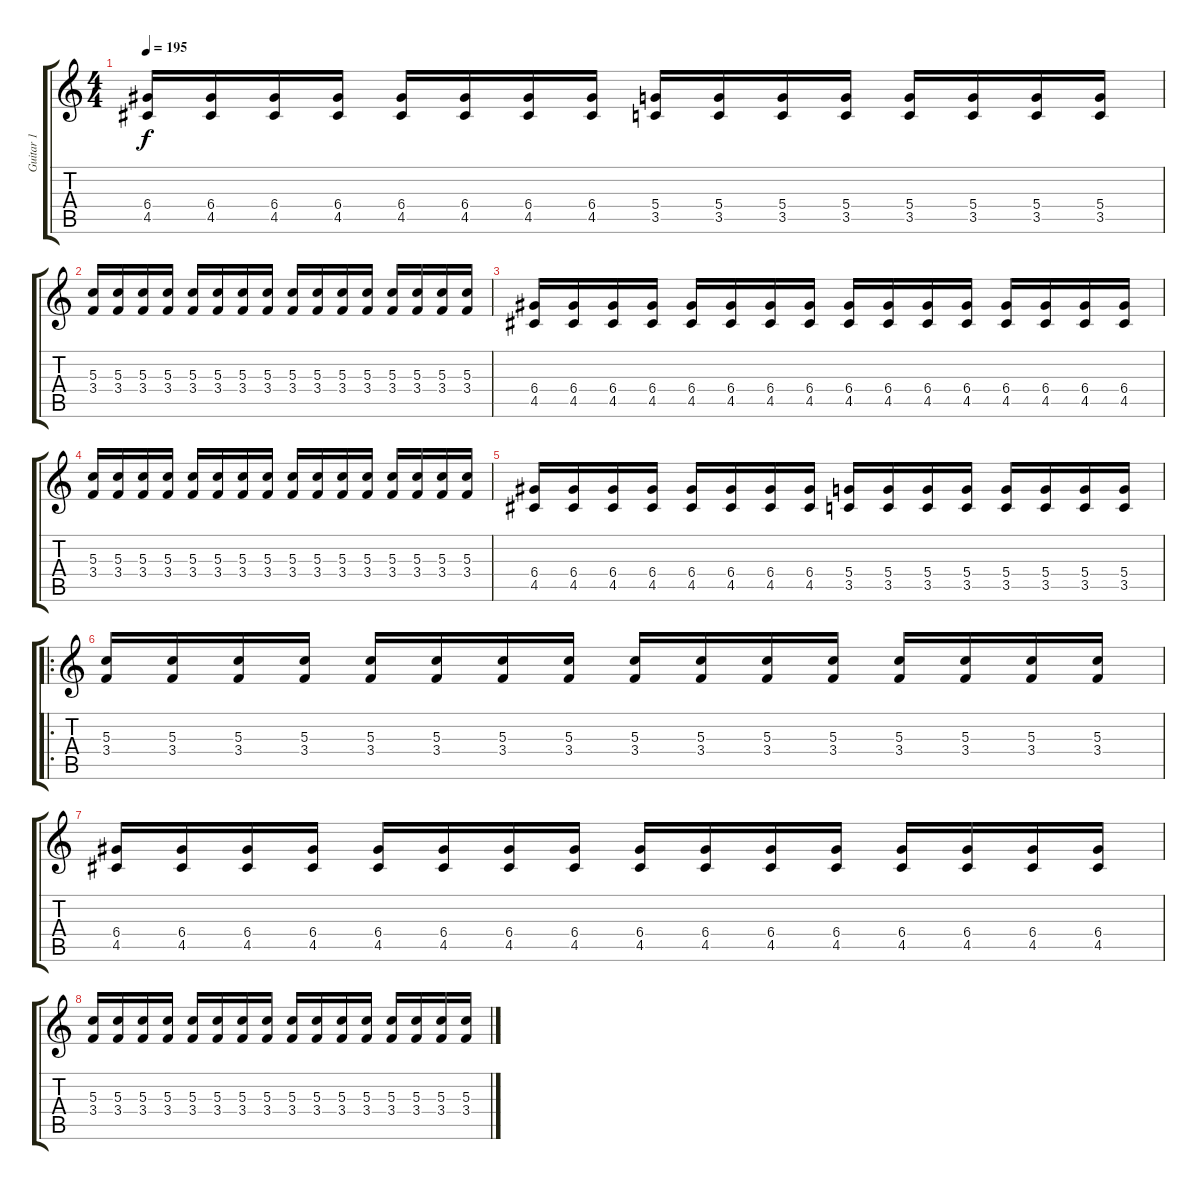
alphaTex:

\track ("Guitar 1" "Guitar 1") {instrument distortionguitar}
\staff {score tabs}
\tuning (E4 B3 G3 D3 A2 E2) {hide}
\ts (4 4)
\tempo 195
\clef g2
\ks c
(6.4 4.5).16{dy f} (6.4 4.5).16 (6.4 4.5).16 (6.4 4.5).16 (6.4 4.5).16 (6.4 4.5).16 (6.4 4.5).16 (6.4 4.5).16 (5.4 3.5).16 (5.4 3.5).16 (5.4 3.5).16 (5.4 3.5).16 (5.4 3.5).16 (5.4 3.5).16 (5.4 3.5).16 (5.4 3.5).16 |
(5.3 3.4).16 (5.3 3.4).16 (5.3 3.4).16 (5.3 3.4).16 (5.3 3.4).16 (5.3 3.4).16 (5.3 3.4).16 (5.3 3.4).16 (5.3 3.4).16 (5.3 3.4).16 (5.3 3.4).16 (5.3 3.4).16 (5.3 3.4).16 (5.3 3.4).16 (5.3 3.4).16 (5.3 3.4).16 |
(6.4 4.5).16 (6.4 4.5).16 (6.4 4.5).16 (6.4 4.5).16 (6.4 4.5).16 (6.4 4.5).16 (6.4 4.5).16 (6.4 4.5).16 (6.4 4.5).16 (6.4 4.5).16 (6.4 4.5).16 (6.4 4.5).16 (6.4 4.5).16 (6.4 4.5).16 (6.4 4.5).16 (6.4 4.5).16 |
(5.3 3.4).16 (5.3 3.4).16 (5.3 3.4).16 (5.3 3.4).16 (5.3 3.4).16 (5.3 3.4).16 (5.3 3.4).16 (5.3 3.4).16 (5.3 3.4).16 (5.3 3.4).16 (5.3 3.4).16 (5.3 3.4).16 (5.3 3.4).16 (5.3 3.4).16 (5.3 3.4).16 (5.3 3.4).16 |
(6.4 4.5).16 (6.4 4.5).16 (6.4 4.5).16 (6.4 4.5).16 (6.4 4.5).16 (6.4 4.5).16 (6.4 4.5).16 (6.4 4.5).16 (5.4 3.5).16 (5.4 3.5).16 (5.4 3.5).16 (5.4 3.5).16 (5.4 3.5).16 (5.4 3.5).16 (5.4 3.5).16 (5.4 3.5).16 |
\ro
(5.3 3.4).16 (5.3 3.4).16 (5.3 3.4).16 (5.3 3.4).16 (5.3 3.4).16 (5.3 3.4).16 (5.3 3.4).16 (5.3 3.4).16 (5.3 3.4).16 (5.3 3.4).16 (5.3 3.4).16 (5.3 3.4).16 (5.3 3.4).16 (5.3 3.4).16 (5.3 3.4).16 (5.3 3.4).16 |
(6.4 4.5).16 (6.4 4.5).16 (6.4 4.5).16 (6.4 4.5).16 (6.4 4.5).16 (6.4 4.5).16 (6.4 4.5).16 (6.4 4.5).16 (6.4 4.5).16 (6.4 4.5).16 (6.4 4.5).16 (6.4 4.5).16 (6.4 4.5).16 (6.4 4.5).16 (6.4 4.5).16 (6.4 4.5).16 |
(5.3 3.4).16 (5.3 3.4).16 (5.3 3.4).16 (5.3 3.4).16 (5.3 3.4).16 (5.3 3.4).16 (5.3 3.4).16 (5.3 3.4).16 (5.3 3.4).16 (5.3 3.4).16 (5.3 3.4).16 (5.3 3.4).16 (5.3 3.4).16 (5.3 3.4).16 (5.3 3.4).16 (5.3 3.4).16
